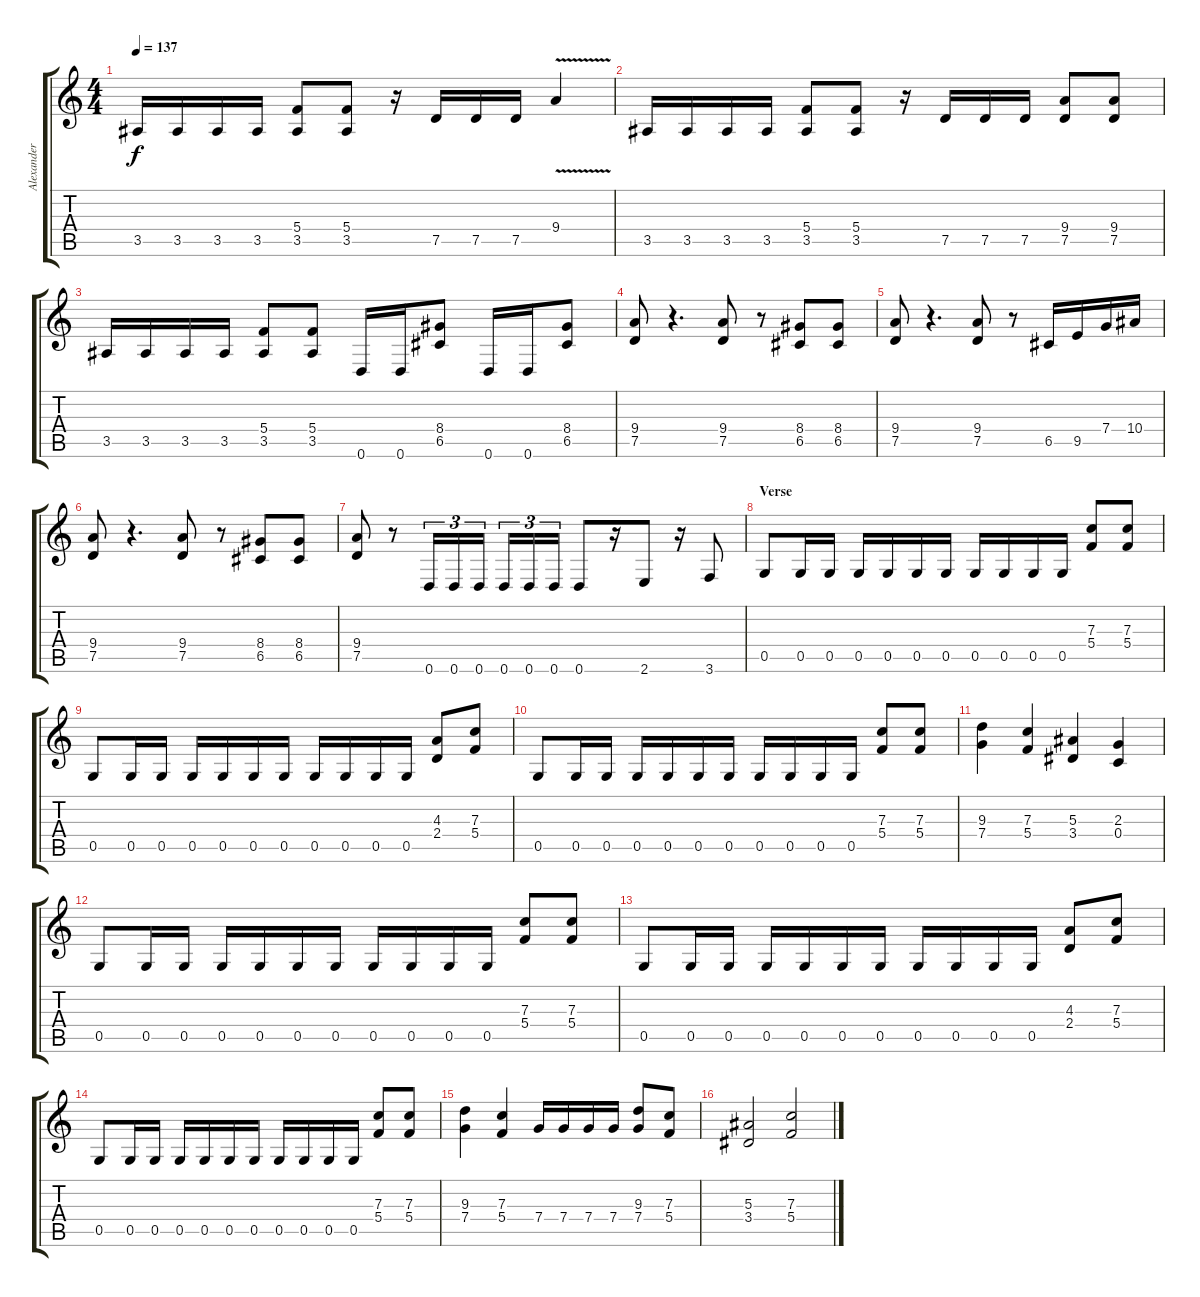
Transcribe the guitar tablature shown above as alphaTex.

\track ("Alexander Kuoppala" "Alexander ") {instrument distortionguitar}
\staff {score tabs}
\tuning (D4 A3 F3 C3 G2 D2) {hide}
\ts (4 4)
\tempo 137
\clef g2
\ks c
3.5.16{dy f} 3.5.16 3.5.16 3.5.16 (5.4 3.5).8 (5.4 3.5).8 r.16 7.5.16 7.5.16 7.5.16 9.4{v}.4{instrument guitarharmonics} |
3.5.16{instrument distortionguitar} 3.5.16 3.5.16 3.5.16 (5.4 3.5).8 (5.4 3.5).8 r.16 7.5.16 7.5.16 7.5.16 (9.4 7.5).8 (9.4 7.5).8 |
3.5.16{instrument distortionguitar} 3.5.16 3.5.16 3.5.16 (5.4 3.5).8 (5.4 3.5).8 0.6.16 0.6.16 (8.4 6.5).8 0.6.16 0.6.16 (8.4 6.5).8 |
(9.4 7.5).8 r.4{d} (9.4 7.5).8 r.8 (8.4 6.5).8 (8.4 6.5).8 |
(9.4 7.5).8 r.4{d} (9.4 7.5).8 r.8 6.5.16 9.5.16 7.4.16 10.4.16 |
(9.4 7.5).8 r.4{d} (9.4 7.5).8 r.8 (8.4 6.5).8 (8.4 6.5).8 |
(9.4 7.5).8 r.8 0.6.16{tu (3 2)} 0.6.16{tu (3 2)} 0.6.16{tu (3 2)} 0.6.16{tu (3 2)} 0.6.16{tu (3 2)} 0.6.16{tu (3 2)} 0.6.8 r.16 2.6.8 r.16 3.6.8 |
\section ("" "Verse")
0.5.8 0.5.16 0.5.16 0.5.16 0.5.16 0.5.16 0.5.16 0.5.16 0.5.16 0.5.16 0.5.16 (7.3 5.4).8 (7.3 5.4).8 |
0.5.8 0.5.16 0.5.16 0.5.16 0.5.16 0.5.16 0.5.16 0.5.16 0.5.16 0.5.16 0.5.16 (4.3 2.4).8 (7.3 5.4).8 |
0.5.8 0.5.16 0.5.16 0.5.16 0.5.16 0.5.16 0.5.16 0.5.16 0.5.16 0.5.16 0.5.16 (7.3 5.4).8 (7.3 5.4).8 |
(9.3 7.4).4 (7.3 5.4).4 (5.3 3.4).4 (2.3 0.4).4 |
0.5.8 0.5.16 0.5.16 0.5.16 0.5.16 0.5.16 0.5.16 0.5.16 0.5.16 0.5.16 0.5.16 (7.3 5.4).8 (7.3 5.4).8 |
0.5.8 0.5.16 0.5.16 0.5.16 0.5.16 0.5.16 0.5.16 0.5.16 0.5.16 0.5.16 0.5.16 (4.3 2.4).8 (7.3 5.4).8 |
0.5.8 0.5.16 0.5.16 0.5.16 0.5.16 0.5.16 0.5.16 0.5.16 0.5.16 0.5.16 0.5.16 (7.3 5.4).8 (7.3 5.4).8 |
(9.3 7.4).4 (7.3 5.4).4 7.4.16 7.4.16 7.4.16 7.4.16 (9.3 7.4).8 (7.3 5.4).8 |
(5.3 3.4).2 (7.3 5.4).2
